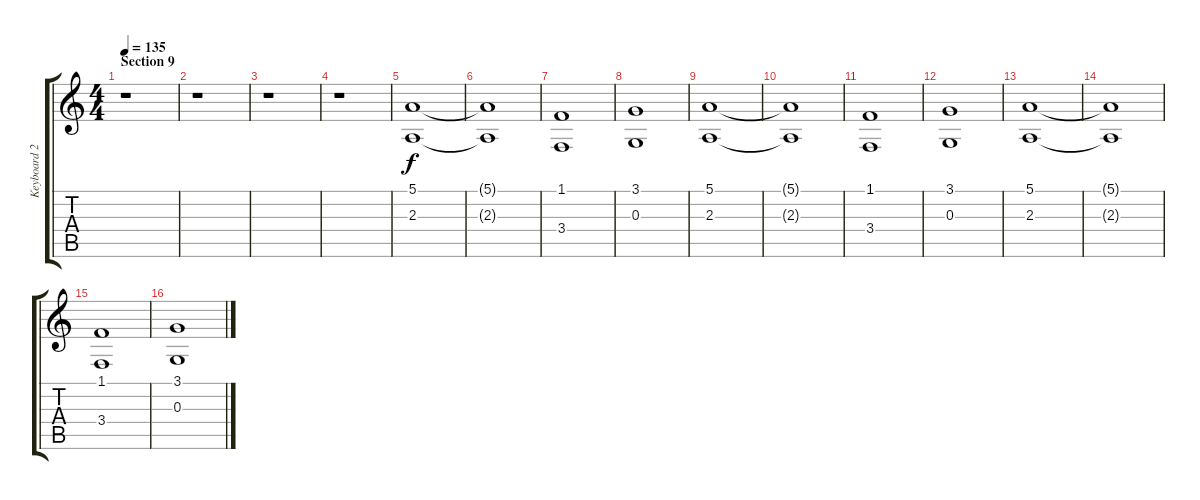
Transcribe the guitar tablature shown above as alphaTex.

\track ("Keyboard 2" "Keyboard 2") {instrument stringensemble1}
\staff {score tabs}
\tuning (E4 B3 G3 D3 A2 E2) {hide}
\ts (4 4)
\section ("" "Section 9")
\tempo 135
\clef g2
\ks c
r.1{dy mf} |
r.1 |
r.1 |
r.1 |
(5.1 2.3).1{dy f} |
(5.1{t} 2.3{t}).1 |
(1.1 3.4).1 |
(3.1 0.3).1 |
(5.1 2.3).1 |
(5.1{t} 2.3{t}).1 |
(1.1 3.4).1 |
(3.1 0.3).1 |
(5.1 2.3).1 |
(5.1{t} 2.3{t}).1 |
(1.1 3.4).1 |
(3.1 0.3).1
